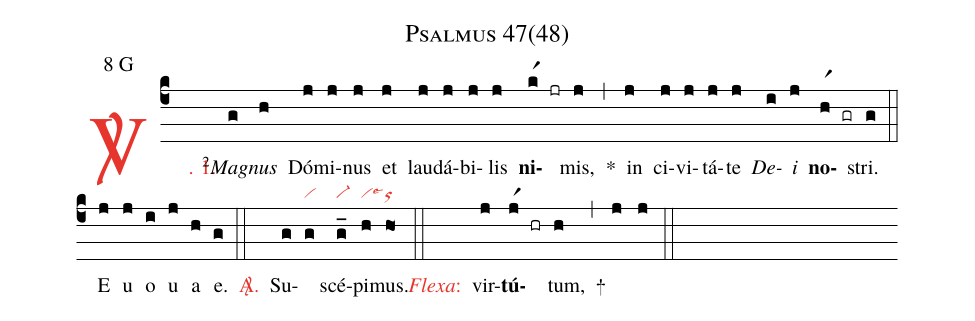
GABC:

name: Psalmus 47(48);
mode: 8;
mode-differentia: G;
nabc-lines: 1;
%%
(c4)

<c><sp>V/</sp>. 1.</c>() <v>\VSup{2}</v><i>Ma</i>(g)<i>gnus</i>(h) Dó(j)mi(j)nus(j) et(j) lau(j)dá(j)bi(j)lis(j) <b>ni</b>(kr1 jr)mis,(j) *(,) in(j) ci(j)vi(j)tá(j)te(j) <i>De</i>(i)<i>i</i>(j) <b>no</b>(hr1 gr)stri.(g) (::)

<eu>E(j) u(j) o(i) u(j) a(h) e.</eu>(g) (::)

<nlba><c><sp>A/</sp>.</c>() Su</nlba>(g)(g|vi)scé(g_|vi-)pi(h|vi)mus.(ho|````orlse1) (::)

<nlba><c><i>Flexa</i>:</c>() vir</nlba>(j)<b>tú</b>(jr1 hr)tum,(h) +(,) (j) (j) (::)
